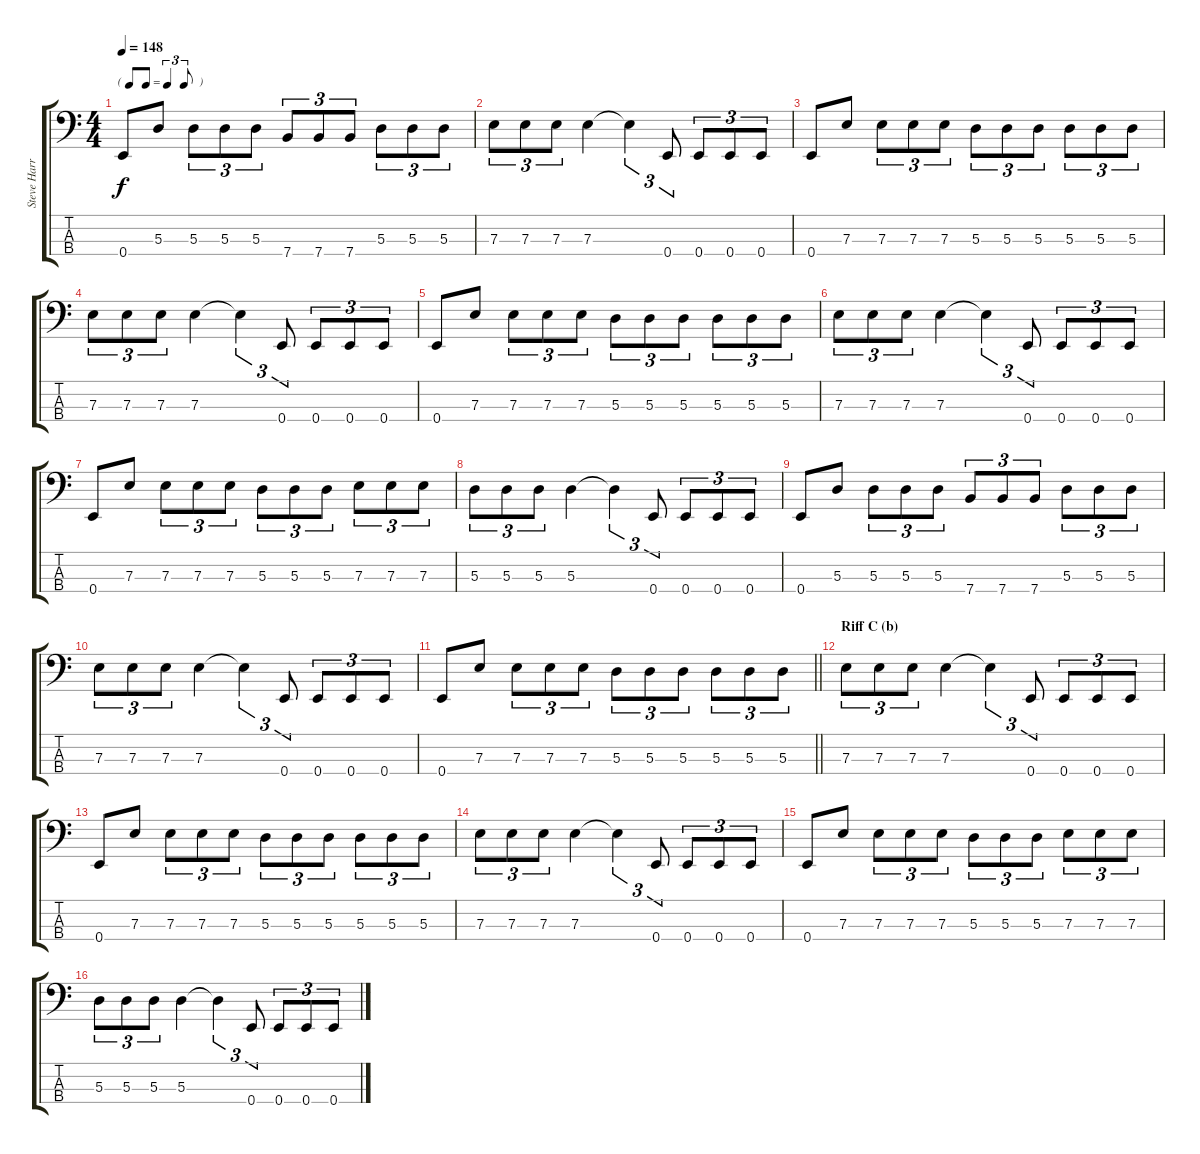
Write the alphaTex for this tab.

\track ("Steve Harris" "Steve Harr") {instrument electricbassfinger}
\staff {score tabs}
\tuning (G2 D2 A1 E1) {hide}
\ts (4 4)
\tf triplet8th
\tempo 148
\clef f4
\ks c
0.4.8{dy f} 5.3.8 5.3.8{tu (3 2)} 5.3.8{tu (3 2)} 5.3.8{tu (3 2)} 7.4.8{tu (3 2)} 7.4.8{tu (3 2)} 7.4.8{tu (3 2)} 5.3.8{tu (3 2)} 5.3.8{tu (3 2)} 5.3.8{tu (3 2)} |
7.3.8{tu (3 2)} 7.3.8{tu (3 2)} 7.3.8{tu (3 2)} 7.3.4 7.3{t}.4{tu (3 2)} 0.4.8{tu (3 2)} 0.4.8{tu (3 2)} 0.4.8{tu (3 2)} 0.4.8{tu (3 2)} |
0.4.8 7.3.8 7.3.8{tu (3 2)} 7.3.8{tu (3 2)} 7.3.8{tu (3 2)} 5.3.8{tu (3 2)} 5.3.8{tu (3 2)} 5.3.8{tu (3 2)} 5.3.8{tu (3 2)} 5.3.8{tu (3 2)} 5.3.8{tu (3 2)} |
7.3.8{tu (3 2)} 7.3.8{tu (3 2)} 7.3.8{tu (3 2)} 7.3.4 7.3{t}.4{tu (3 2)} 0.4.8{tu (3 2)} 0.4.8{tu (3 2)} 0.4.8{tu (3 2)} 0.4.8{tu (3 2)} |
0.4.8 7.3.8 7.3.8{tu (3 2)} 7.3.8{tu (3 2)} 7.3.8{tu (3 2)} 5.3.8{tu (3 2)} 5.3.8{tu (3 2)} 5.3.8{tu (3 2)} 5.3.8{tu (3 2)} 5.3.8{tu (3 2)} 5.3.8{tu (3 2)} |
7.3.8{tu (3 2)} 7.3.8{tu (3 2)} 7.3.8{tu (3 2)} 7.3.4 7.3{t}.4{tu (3 2)} 0.4.8{tu (3 2)} 0.4.8{tu (3 2)} 0.4.8{tu (3 2)} 0.4.8{tu (3 2)} |
0.4.8 7.3.8 7.3.8{tu (3 2)} 7.3.8{tu (3 2)} 7.3.8{tu (3 2)} 5.3.8{tu (3 2)} 5.3.8{tu (3 2)} 5.3.8{tu (3 2)} 7.3.8{tu (3 2)} 7.3.8{tu (3 2)} 7.3.8{tu (3 2)} |
5.3.8{tu (3 2)} 5.3.8{tu (3 2)} 5.3.8{tu (3 2)} 5.3.4 5.3{t}.4{tu (3 2)} 0.4.8{tu (3 2)} 0.4.8{tu (3 2)} 0.4.8{tu (3 2)} 0.4.8{tu (3 2)} |
0.4.8 5.3.8 5.3.8{tu (3 2)} 5.3.8{tu (3 2)} 5.3.8{tu (3 2)} 7.4.8{tu (3 2)} 7.4.8{tu (3 2)} 7.4.8{tu (3 2)} 5.3.8{tu (3 2)} 5.3.8{tu (3 2)} 5.3.8{tu (3 2)} |
7.3.8{tu (3 2)} 7.3.8{tu (3 2)} 7.3.8{tu (3 2)} 7.3.4 7.3{t}.4{tu (3 2)} 0.4.8{tu (3 2)} 0.4.8{tu (3 2)} 0.4.8{tu (3 2)} 0.4.8{tu (3 2)} |
\barLineRight lightlight
0.4.8 7.3.8 7.3.8{tu (3 2)} 7.3.8{tu (3 2)} 7.3.8{tu (3 2)} 5.3.8{tu (3 2)} 5.3.8{tu (3 2)} 5.3.8{tu (3 2)} 5.3.8{tu (3 2)} 5.3.8{tu (3 2)} 5.3.8{tu (3 2)} |
\section ("" "Riff C (b)")
7.3.8{tu (3 2)} 7.3.8{tu (3 2)} 7.3.8{tu (3 2)} 7.3.4 7.3{t}.4{tu (3 2)} 0.4.8{tu (3 2)} 0.4.8{tu (3 2)} 0.4.8{tu (3 2)} 0.4.8{tu (3 2)} |
0.4.8 7.3.8 7.3.8{tu (3 2)} 7.3.8{tu (3 2)} 7.3.8{tu (3 2)} 5.3.8{tu (3 2)} 5.3.8{tu (3 2)} 5.3.8{tu (3 2)} 5.3.8{tu (3 2)} 5.3.8{tu (3 2)} 5.3.8{tu (3 2)} |
7.3.8{tu (3 2)} 7.3.8{tu (3 2)} 7.3.8{tu (3 2)} 7.3.4 7.3{t}.4{tu (3 2)} 0.4.8{tu (3 2)} 0.4.8{tu (3 2)} 0.4.8{tu (3 2)} 0.4.8{tu (3 2)} |
0.4.8 7.3.8 7.3.8{tu (3 2)} 7.3.8{tu (3 2)} 7.3.8{tu (3 2)} 5.3.8{tu (3 2)} 5.3.8{tu (3 2)} 5.3.8{tu (3 2)} 7.3.8{tu (3 2)} 7.3.8{tu (3 2)} 7.3.8{tu (3 2)} |
5.3.8{tu (3 2)} 5.3.8{tu (3 2)} 5.3.8{tu (3 2)} 5.3.4 5.3{t}.4{tu (3 2)} 0.4.8{tu (3 2)} 0.4.8{tu (3 2)} 0.4.8{tu (3 2)} 0.4.8{tu (3 2)}
